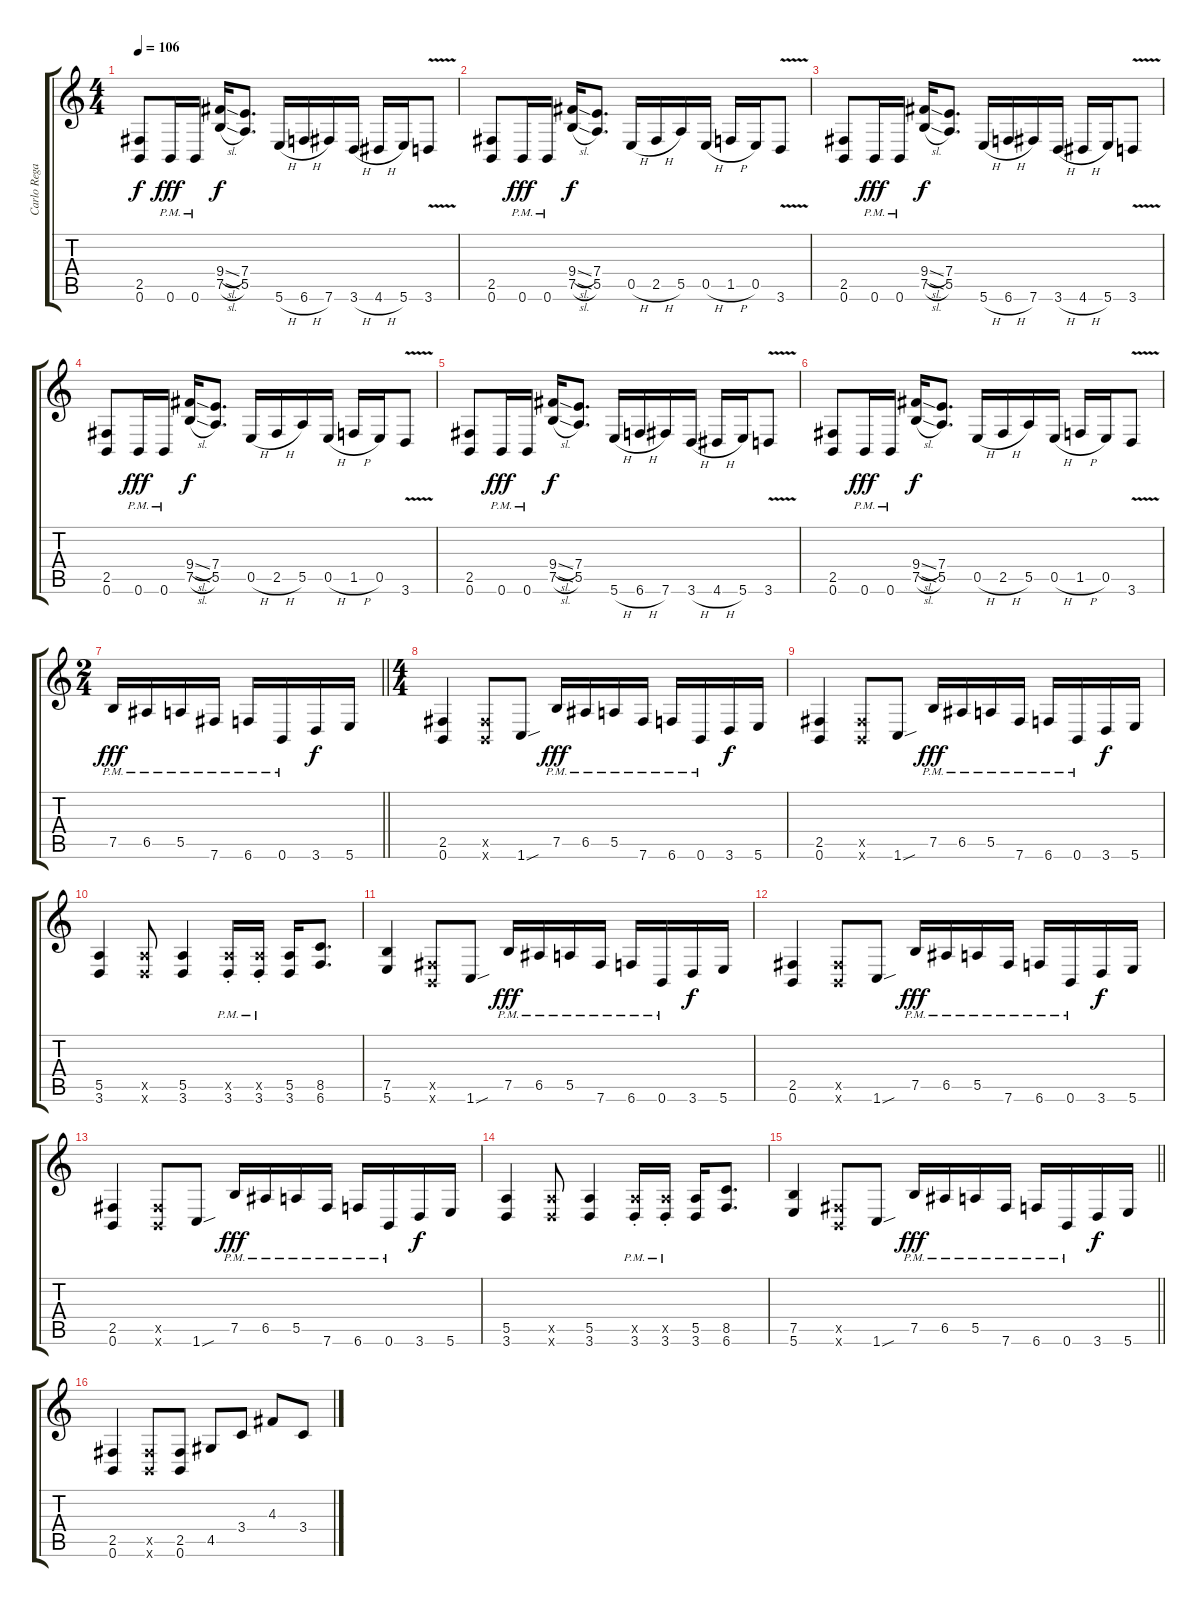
\track ("Carlo Regadas" "Carlo Rega") {instrument distortionguitar}
\staff {score tabs}
\tuning (B3 Gb3 D3 A2 E2 B1) {hide}
\ts (4 4)
\tempo 106
\clef g2
\ks c
(2.5 0.6).8{dy f} 0.6{pm}.16{dy fff} 0.6{pm}.16 (9.4{sl} 7.5{sl}).16{dy f} (7.4 5.5).8{d} 5.6{h}.16 6.6{h}.16 7.6.16 3.6{h}.16 4.6{h}.16 5.6.16 3.6{v}.8 |
(2.5 0.6).8 0.6{pm}.16{dy fff} 0.6{pm}.16 (9.4{sl} 7.5{sl}).16{dy f} (7.4 5.5).8{d} 0.5{h}.16 2.5{h}.16 5.5.16 0.5{h}.16 1.5{h}.16 0.5.16 3.6{v}.8 |
(2.5 0.6).8 0.6{pm}.16{dy fff} 0.6{pm}.16 (9.4{sl} 7.5{sl}).16{dy f} (7.4 5.5).8{d} 5.6{h}.16 6.6{h}.16 7.6.16 3.6{h}.16 4.6{h}.16 5.6.16 3.6{v}.8 |
(2.5 0.6).8 0.6{pm}.16{dy fff} 0.6{pm}.16 (9.4{sl} 7.5{sl}).16{dy f} (7.4 5.5).8{d} 0.5{h}.16 2.5{h}.16 5.5.16 0.5{h}.16 1.5{h}.16 0.5.16 3.6{v}.8 |
(2.5 0.6).8 0.6{pm}.16{dy fff} 0.6{pm}.16 (9.4{sl} 7.5{sl}).16{dy f} (7.4 5.5).8{d} 5.6{h}.16 6.6{h}.16 7.6.16 3.6{h}.16 4.6{h}.16 5.6.16 3.6{v}.8 |
(2.5 0.6).8 0.6{pm}.16{dy fff} 0.6{pm}.16 (9.4{sl} 7.5{sl}).16{dy f} (7.4 5.5).8{d} 0.5{h}.16 2.5{h}.16 5.5.16 0.5{h}.16 1.5{h}.16 0.5.16 3.6{v}.8 |
\ts (2 4)
\barLineRight lightlight
7.5{pm}.16{dy fff} 6.5{pm}.16 5.5{pm}.16 7.6{pm}.16 6.6{pm}.16 0.6{pm}.16 3.6.16{dy f} 5.6.16 |
\ts (4 4)
\section ("" "")
(2.5 0.6).4 (2.5{x} 0.6{x}).8 1.6{sou}.8 7.5{pm}.16{dy fff} 6.5{pm}.16 5.5{pm}.16 7.6{pm}.16 6.6{pm}.16 0.6{pm}.16 3.6.16{dy f} 5.6.16 |
(2.5 0.6).4 (2.5{x} 0.6{x}).8 1.6{sou}.8 7.5{pm}.16{dy fff} 6.5{pm}.16 5.5{pm}.16 7.6{pm}.16 6.6{pm}.16 0.6{pm}.16 3.6.16{dy f} 5.6.16 |
(5.5 3.6).4 (5.5{x} 3.6{x}).8 (5.5 3.6).4 (5.5{pm x} 3.6{pm st}).16 (5.5{pm x} 3.6{pm st}).16 (5.5 3.6).16 (8.5 6.6).8{d} |
(7.5 5.6).4 (2.5{x} 0.6{x}).8 1.6{sou}.8 7.5{pm}.16{dy fff} 6.5{pm}.16 5.5{pm}.16 7.6{pm}.16 6.6{pm}.16 0.6{pm}.16 3.6.16{dy f} 5.6.16 |
(2.5 0.6).4 (2.5{x} 0.6{x}).8 1.6{sou}.8 7.5{pm}.16{dy fff} 6.5{pm}.16 5.5{pm}.16 7.6{pm}.16 6.6{pm}.16 0.6{pm}.16 3.6.16{dy f} 5.6.16 |
(2.5 0.6).4 (2.5{x} 0.6{x}).8 1.6{sou}.8 7.5{pm}.16{dy fff} 6.5{pm}.16 5.5{pm}.16 7.6{pm}.16 6.6{pm}.16 0.6{pm}.16 3.6.16{dy f} 5.6.16 |
(5.5 3.6).4 (5.5{x} 3.6{x}).8 (5.5 3.6).4 (5.5{pm x} 3.6{pm st}).16 (5.5{pm x} 3.6{pm st}).16 (5.5 3.6).16 (8.5 6.6).8{d} |
\barLineRight lightlight
(7.5 5.6).4 (2.5{x} 0.6{x}).8 1.6{sou}.8 7.5{pm}.16{dy fff} 6.5{pm}.16 5.5{pm}.16 7.6{pm}.16 6.6{pm}.16 0.6{pm}.16 3.6.16{dy f} 5.6.16 |
\section ("" "")
(2.5 0.6).4 (2.5{x} 0.6{x}).8 (2.5 0.6).8 4.5.8 3.4.8 4.3.8 3.4.8
